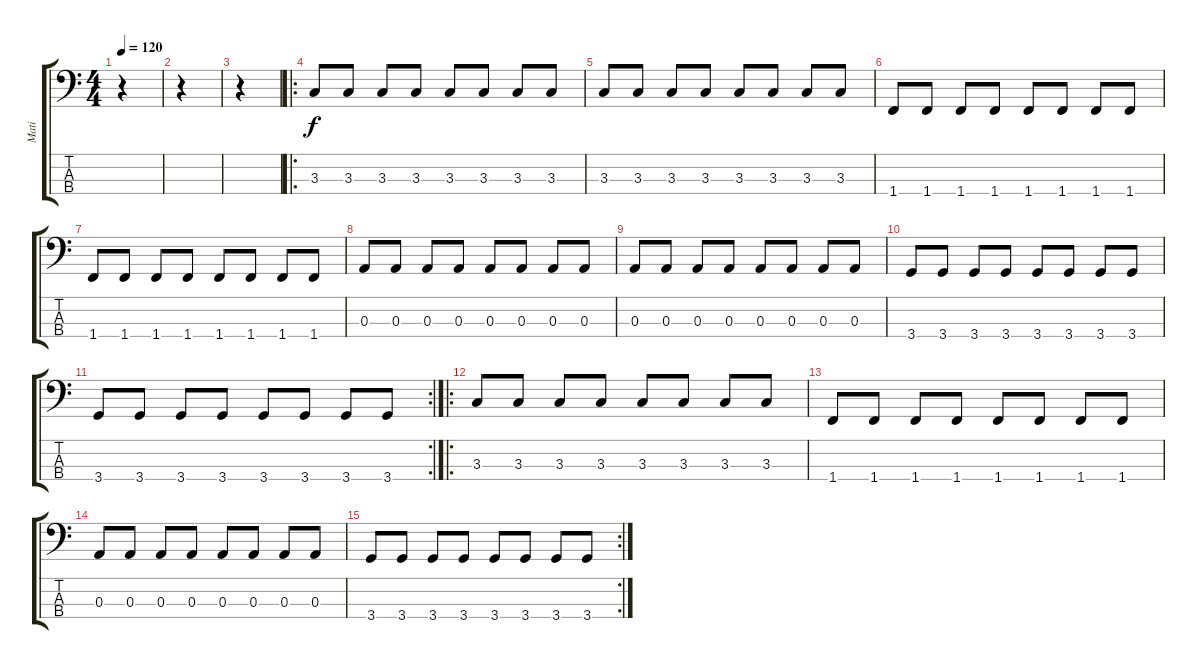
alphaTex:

\track ("Mati" "Mati") {instrument electricbasspick}
\staff {score tabs}
\tuning (G2 D2 A1 E1) {hide}
\ts (4 4)
\tempo 120
\clef f4
\ks c
r.4{dy f} |
r.4 |
r.4 |
\ro
3.3.8 3.3.8 3.3.8 3.3.8 3.3.8 3.3.8 3.3.8 3.3.8 |
3.3.8 3.3.8 3.3.8 3.3.8 3.3.8 3.3.8 3.3.8 3.3.8 |
1.4.8 1.4.8 1.4.8 1.4.8 1.4.8 1.4.8 1.4.8 1.4.8 |
1.4.8 1.4.8 1.4.8 1.4.8 1.4.8 1.4.8 1.4.8 1.4.8 |
0.3.8 0.3.8 0.3.8 0.3.8 0.3.8 0.3.8 0.3.8 0.3.8 |
0.3.8 0.3.8 0.3.8 0.3.8 0.3.8 0.3.8 0.3.8 0.3.8 |
3.4.8 3.4.8 3.4.8 3.4.8 3.4.8 3.4.8 3.4.8 3.4.8 |
\rc 2
3.4.8 3.4.8 3.4.8 3.4.8 3.4.8 3.4.8 3.4.8 3.4.8 |
\ro
3.3.8 3.3.8 3.3.8 3.3.8 3.3.8 3.3.8 3.3.8 3.3.8 |
1.4.8 1.4.8 1.4.8 1.4.8 1.4.8 1.4.8 1.4.8 1.4.8 |
0.3.8 0.3.8 0.3.8 0.3.8 0.3.8 0.3.8 0.3.8 0.3.8 |
\rc 2
3.4.8 3.4.8 3.4.8 3.4.8 3.4.8 3.4.8 3.4.8 3.4.8
